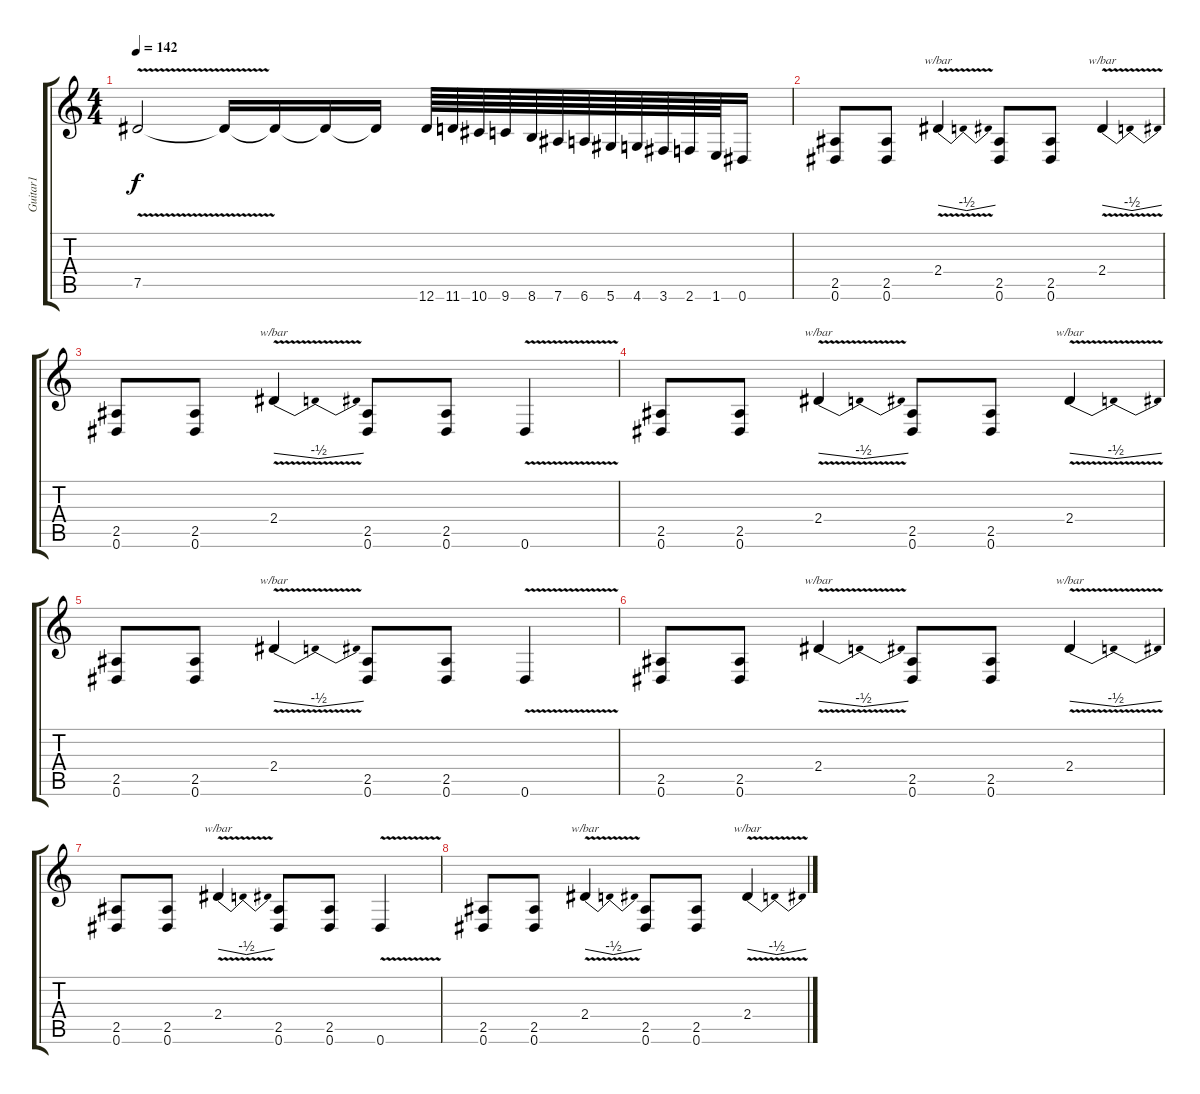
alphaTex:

\track ("Guitar1" "Guitar1") {instrument distortionguitar}
\staff {score tabs}
\tuning (Eb4 Bb3 Gb3 Db3 Ab2 Eb2) {hide}
\ts (4 4)
\tempo 142
\clef g2
\ks c
7.5{v}.2{dy f} 7.5{t}.16 7.5{t}.16 7.5{t}.16 7.5{t}.16 12.6.64 11.6.64 10.6.64 9.6.64 8.6.64 7.6.64 6.6.64 5.6.64 4.6.64 3.6.64 2.6.64 1.6.64 0.6.16 |
(2.5 0.6).8 (2.5 0.6).8 2.4{v}.4{tbe (dip default 0 0 30 -2 60 0)} (2.5 0.6).8 (2.5 0.6).8 2.4{v}.4{tbe (dip default 0 0 30 -2 60 0)} |
(2.5 0.6).8 (2.5 0.6).8 2.4{v}.4{tbe (dip default 0 0 30 -2 60 0)} (2.5 0.6).8 (2.5 0.6).8 0.6{v}.4 |
(2.5 0.6).8 (2.5 0.6).8 2.4{v}.4{tbe (dip default 0 0 30 -2 60 0)} (2.5 0.6).8 (2.5 0.6).8 2.4{v}.4{tbe (dip default 0 0 30 -2 60 0)} |
(2.5 0.6).8 (2.5 0.6).8 2.4{v}.4{tbe (dip default 0 0 30 -2 60 0)} (2.5 0.6).8 (2.5 0.6).8 0.6{v}.4 |
(2.5 0.6).8 (2.5 0.6).8 2.4{v}.4{tbe (dip default 0 0 30 -2 60 0)} (2.5 0.6).8 (2.5 0.6).8 2.4{v}.4{tbe (dip default 0 0 30 -2 60 0)} |
(2.5 0.6).8 (2.5 0.6).8 2.4{v}.4{tbe (dip default 0 0 30 -2 60 0)} (2.5 0.6).8 (2.5 0.6).8 0.6{v}.4 |
(2.5 0.6).8 (2.5 0.6).8 2.4{v}.4{tbe (dip default 0 0 30 -2 60 0)} (2.5 0.6).8 (2.5 0.6).8 2.4{v}.4{tbe (dip default 0 0 30 -2 60 0)}
